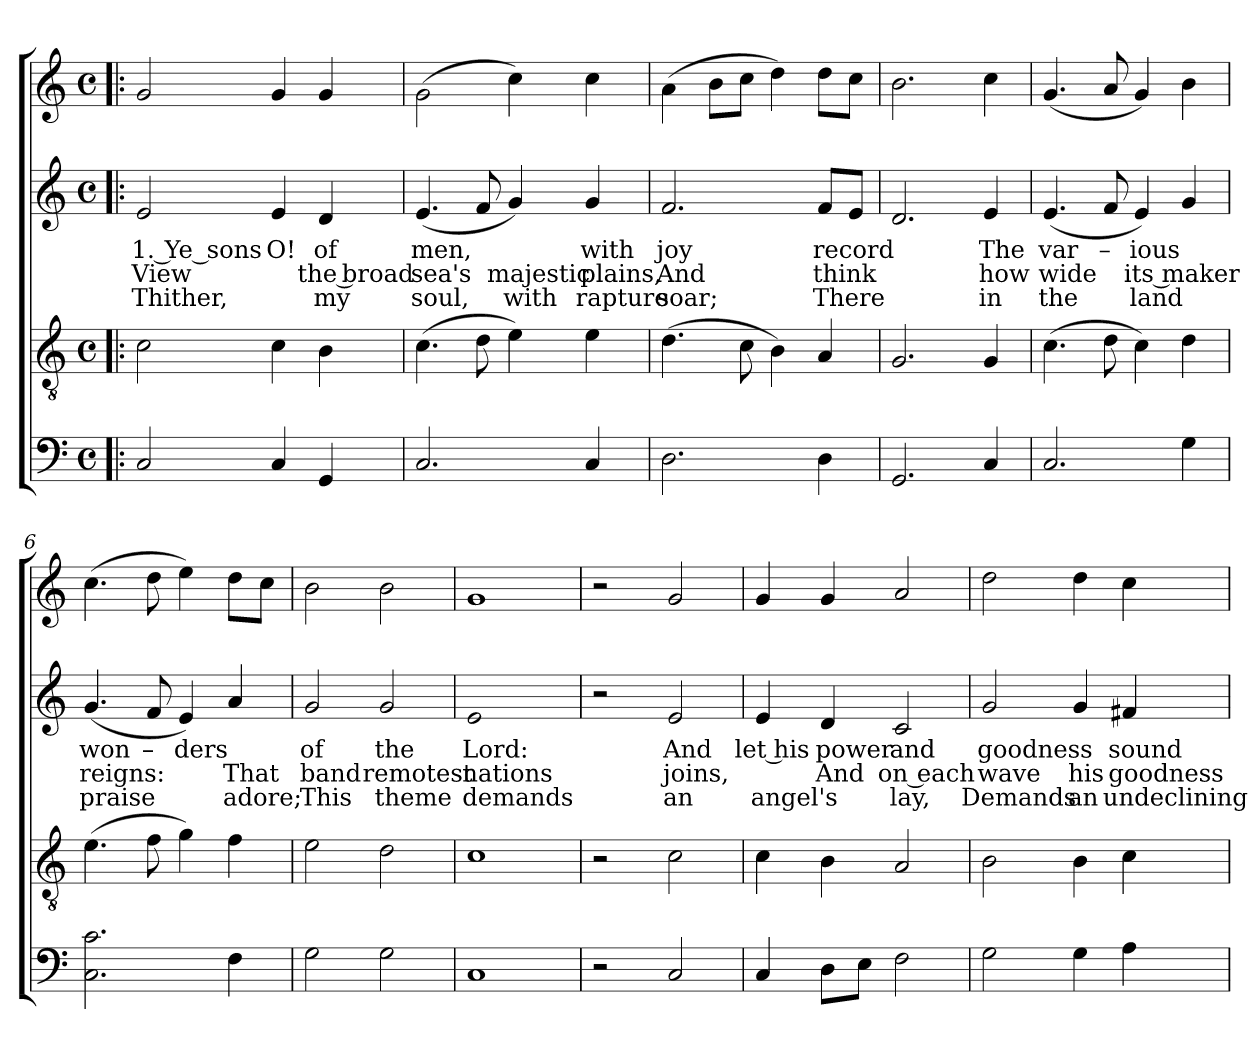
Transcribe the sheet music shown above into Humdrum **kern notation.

**kern	**kern	**kern	**text	**text	**text	**kern
*part4	*part3	*part2	*part2	*part2	*part2	*part1
*staff4	*staff3	*staff2	*staff2	*staff2	*staff2	*staff1
*clefF4	*clefGv2	*clefG2	*	*	*	*clefG2
*k[]	*k[]	*k[]	*	*	*	*k[]
*C:	*C:	*C:	*	*	*	*C:
*M4/4	*M4/4	*M4/4	*	*	*	*M4/4
*met(c)	*met(c)	*met(c)	*	*	*	*met(c)
=1!|:	=1!|:	=1!|:	=1!|:	=1!|:	=1!|:	=1!|:
!	!	!LO:N:head=open	!LO:LY:b:rj	!LO:LY:b:rj	!LO:LY:b:rj	!
2C/	2c\	2e/	1. Ye sons	View	Thither,	2g/
!LO:N:head=solid	!LO:N:head=solid	!LO:N:head=solid	!LO:LY:b:rj	!	!	!
4C/	4c\	4e/	O!	.	.	4g/
!	!LO:N:head=solid	!	!LO:LY:b	!LO:LY:b	!LO:LY:b	!
4GG/	4B\	4d/	of	the broad	my	4g/
=2	=2	=2	=2	=2	=2	=2
!	!LO:N:head=solid	!LO:N:head=solid	!LO:LY:b	!LO:LY:b	!LO:LY:b	!
2.C/	(>4.c\	(<4.e/	men,	sea's	soul,	(>2g\
!	!	!LO:N:head=solid	!	!	!	!
.	8d\	8f/	.	.	.	.
!	!LO:N:head=solid	!	!	!LO:LY:b:rj	!LO:LY:b:rj	!LO:N:head=solid
.	4e\)	4g/)	.	majestic	with	4cc\)
!LO:N:head=solid	!LO:N:head=solid	!	!LO:LY:b	!LO:LY:b	!LO:LY:b	!LO:N:head=solid
4C/	4e\	4g/	with	plains,	rapture	4cc\
=3	=3	=3	=3	=3	=3	=3
!	!	!	!LO:LY:b	!LO:LY:b	!LO:LY:b	!LO:N:head=solid
2.D\	(>4.d\	2.f/	joy	And	soar;	(>4a\
!	!	!	!	!	!	!LO:N:head=solid
.	.	.	.	.	.	8b\L
!	!LO:N:head=solid	!	!	!	!	!LO:N:head=solid
.	8c\	.	.	.	.	8cc\J
!	!LO:N:head=solid	!	!	!	!	!
.	4B\)	.	.	.	.	4dd\)
!	!LO:N:head=solid	!LO:N:head=solid	!LO:LY:b	!LO:LY:b	!LO:LY:b	!
4D\	4A/	8f/L	record	think	There	8dd\L
!	!	!LO:N:head=solid	!	!	!	!LO:N:head=solid
.	.	8e/J	.	.	.	8cc\J
=4	=4	=4	=4	=4	=4	=4
!	!	!	!	!	!	!LO:N:head=open
2.GG/	2.G/	2.d/	.	.	.	2.b\
!LO:N:head=solid	!	!LO:N:head=solid	!LO:LY:b	!LO:LY:b	!LO:LY:b	!LO:N:head=solid
4C/	4G/	4e/	The	how	in	4cc\
=5	=5	=5	=5	=5	=5	=5
!	!LO:N:head=solid	!LO:N:head=solid	!LO:LY:b	!LO:LY:b	!LO:LY:b	!
2.C/	(>4.c\	(<4.e/	var	wide	the	(<4.g</
!	!	!LO:N:head=solid	!LO:LY:b	!	!	!LO:N:head=solid
.	8d\	8f/	–	.	.	8a/
!	!LO:N:head=solid	!LO:N:head=solid	!LO:LY:b	!LO:LY:b	!LO:LY:b	!
.	4c\)	4e/)	ious	its maker	land	4g/)
!	!	!	!	!	!	!LO:N:head=solid
4G\	4d\	4g/	.	.	.	4b\
=6	=6	=6	=6	=6	=6	=6
!	!LO:N:head=solid	!	!LO:LY:b	!LO:LY:b	!LO:LY:b	!LO:N:head=solid
2.C\ 2.c\	(>4.e\	(<4.g/	won	reigns:	praise	(>4.cc\
!	!LO:N:head=solid	!LO:N:head=solid	!LO:LY:b	!	!	!
.	8f\	8f/	–	.	.	8dd\
!	!	!LO:N:head=solid	!LO:LY:b	!	!	!LO:N:head=solid
.	4g\)	4e/)	ders	.	.	4ee\)
!LO:N:head=solid	!LO:N:head=solid	!LO:N:head=solid	!	!LO:LY:b:rj	!LO:LY:b:rj	!
4F\	4f\	4a/	.	That	adore;	8dd\L
!	!	!	!	!	!	!LO:N:head=solid
.	.	.	.	.	.	8cc\J
=7	=7	=7	=7	=7	=7	=7
!	!LO:N:head=open	!	!LO:LY:b	!LO:LY:b	!LO:LY:b	!LO:N:head=open
2G\	2e\	2g/	of	band	This	2b\
!	!	!	!LO:LY:b	!LO:LY:b	!LO:LY:b	!LO:N:head=open
2G\	2d\	2g/	the	remotest	theme	2b\
=8	=8	=8	=8	=8	=8	=8
!	!	!LO:N:head=open	!LO:LY:b	!LO:LY:b	!LO:LY:b	!
1C	1c	1e	Lord:	nations	demands	1g
=9	=9	=9	=9	=9	=9	=9
2r	2r	2r	.	.	.	2r
!	!	!LO:N:head=open	!LO:LY:b	!LO:LY:b	!LO:LY:b	!
2C/	2c\	2e/	And	joins,	an	2g</
=10	=10	=10	=10	=10	=10	=10
!LO:N:head=solid	!LO:N:head=solid	!LO:N:head=solid	!LO:LY:b:rj	!	!LO:LY:b:rj	!
4C/	4c\	4e/	let his	.	angel's	4g/
!	!LO:N:head=solid	!	!LO:LY:b	!LO:LY:b	!	!
8D\L	4B\	4d/	power	And	.	4g/
!LO:N:head=solid	!	!	!	!	!	!
8E\J	.	.	.	.	.	.
!	!LO:N:head=open	!	!LO:LY:b	!LO:LY:b	!LO:LY:b	!LO:N:head=open
2F\	2A/	2c/	and	on each	lay,	2a/
=11	=11	=11	=11	=11	=11	=11
!	!LO:N:head=open	!	!LO:LY:b	!LO:LY:b	!LO:LY:b	!
2G\	2B\	2g/	goodness	wave	Demands	2dd\
!	!LO:N:head=solid	!	!	!LO:LY:b	!LO:LY:b	!
4G\	4B\	4g/	.	his	an	4dd\
!LO:N:head=solid	!LO:N:head=solid	!LO:N:head=solid	!LO:LY:b	!LO:LY:b	!LO:LY:b	!LO:N:head=solid
4A\	4c\	4f#X/	sound	goodness	undeclining	4cc\
=	=	=	=	=	=	=
*-	*-	*-	*-	*-	*-	*-
